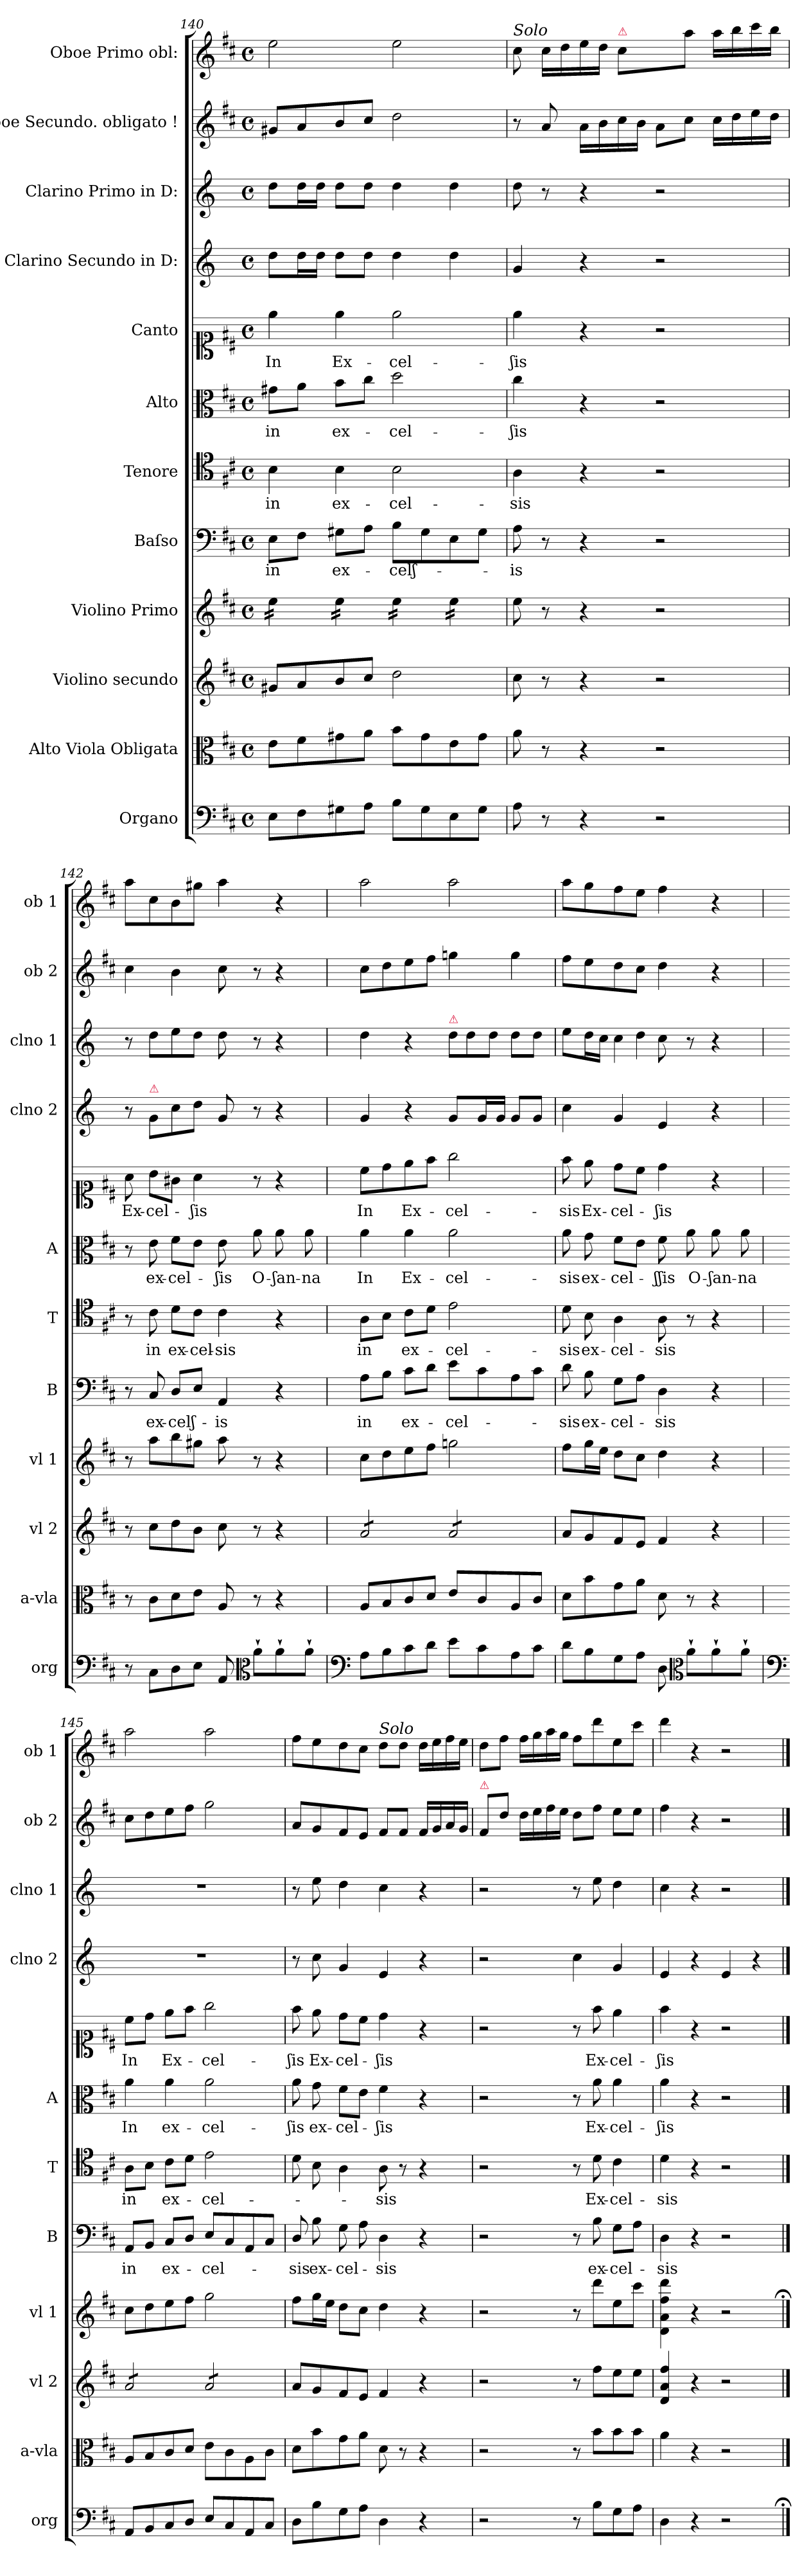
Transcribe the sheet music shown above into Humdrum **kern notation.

**kern	**kern	**kern	**dynam	**kern	**kern	**text	**kern	**text	**kern	**text	**dynam	**kern	**text	**dynam	**kern	**kern	**kern	**kern	**dynam
*part12	*part11	*part10	*part10	*part9	*part8	*part8	*part7	*part7	*part6	*part6	*part6	*part5	*part5	*part5	*part4	*part3	*part2	*part1	*part1
*staff12	*staff11	*staff10	*staff10	*staff9	*staff8	*staff8	*staff7	*staff7	*staff6	*staff6	*staff6	*staff5	*staff5	*staff5	*staff4	*staff3	*staff2	*staff1	*staff1
*I"Organo	*I"Alto Viola Obligata	*I"Violino secundo	*	*I"Violino Primo	*I"Baſso	*	*I"Tenore	*	*I"Alto	*	*	*I"Canto	*	*	*I"Clarino Secundo in D:	*I"Clarino Primo in D:	*I"Oboe Secundo. obligato !	*I"Oboe Primo obl:	*
*I'org	*I'a-vla	*I'vl 2	*	*I'vl 1	*I'B	*	*I'T	*	*I'A	*	*	*	*	*	*I'clno 2	*I'clno 1	*I'ob 2	*I'ob 1	*
*clefF4	*clefC3	*clefG2	*	*clefG2	*clefF4	*	*clefC4	*	*clefC3	*	*	*clefC1	*	*	*clefG2	*clefG2	*clefG2	*clefG2	*
*	*	*	*	*	*	*	*	*	*	*	*	*	*	*	*ITrd-1c-2	*ITrd-1c-2	*	*	*
*k[f#c#]	*k[f#c#]	*k[f#c#]	*	*k[f#c#]	*k[f#c#]	*	*k[f#c#]	*	*k[f#c#]	*	*	*k[f#c#]	*	*	*k[f#c#]	*k[f#c#]	*k[f#c#]	*k[f#c#]	*
*M4/4	*M4/4	*M4/4	*	*M4/4	*M4/4	*	*M4/4	*	*M4/4	*	*	*M4/4	*	*	*M4/4	*M4/4	*M4/4	*M4/4	*
*met(c)	*met(c)	*met(c)	*	*met(c)	*met(c)	*	*met(c)	*	*met(c)	*	*	*met(c)	*	*	*met(c)	*met(c)	*met(c)	*met(c)	*
=140	=140	=140	=140	=140	=140	=140	=140	=140	=140	=140	=140	=140	=140	=140	=140	=140	=140	=140	=140
!	!	!	!	!	!	!	!	!	!	!	!	!	!	!	!	!	!	!	!LO:DY:a
*	*	*	*	*tremolo	*	*	*	*	*	*	*	*	*	*	*	*	*	*	*
8E\L	8e\L	8g#X/L	.	16ee\LL	8E\L	in	4B\	in	8g#X\L	in	.	4ee\	In	.	8ee\L	8ee\L	8g#X/L	2ee\	f&colon;
.	.	.	.	16ee\	.	.	.	.	.	.	.	.	.	.	.	.	.	.	.
8F#\	8f#\	8a/	.	16ee\	8F#\J	.	.	.	8a\J	.	.	.	.	.	16ee\L	16ee\L	8a/	.	.
.	.	.	.	16ee\JJ	.	.	.	.	.	.	.	.	.	.	16ee\JJ	16ee\JJ	.	.	.
8G#X\	8g#X\	8b/	.	16ee\LL	8G#X\L	ex-	4B\	ex-	8b\L	ex-	.	4ee\	Ex-	.	8ee\L	8ee\L	8b/	.	.
.	.	.	.	16ee\	.	.	.	.	.	.	.	.	.	.	.	.	.	.	.
8A\J	8a\J	8cc#/J	.	16ee\	8A\J	.	.	.	8cc#\J	.	.	.	.	.	8ee\J	8ee\J	8cc#/J	.	.
.	.	.	.	16ee\JJ	.	.	.	.	.	.	.	.	.	.	.	.	.	.	.
8B\L	8b\L	2dd\	.	16ee\LL	8B\L	-celʃ-	2B\	-cel-	2dd\	-cel-	.	2ee\	-cel-	.	4ee\	4ee\	2dd\	2ee\	.
.	.	.	.	16ee\	.	.	.	.	.	.	.	.	.	.	.	.	.	.	.
8G#\	8g#\	.	.	16ee\	8G#\	.	.	.	.	.	.	.	.	.	.	.	.	.	.
.	.	.	.	16ee\JJ	.	.	.	.	.	.	.	.	.	.	.	.	.	.	.
8E\	8e\	.	.	16ee\LL	8E\	.	.	.	.	.	.	.	.	.	4ee\	4ee\	.	.	.
.	.	.	.	16ee\	.	.	.	.	.	.	.	.	.	.	.	.	.	.	.
8G#\J	8g#\J	.	.	16ee\	8G#\J	.	.	.	.	.	.	.	.	.	.	.	.	.	.
.	.	.	.	16ee\JJ	.	.	.	.	.	.	.	.	.	.	.	.	.	.	.
*	*	*	*	*Xtremolo	*	*	*	*	*	*	*	*	*	*	*	*	*	*	*
=141	=141	=141	=141	=141	=141	=141	=141	=141	=141	=141	=141	=141	=141	=141	=141	=141	=141	=141	=141
!	!	!	!	!	!	!	!	!	!	!	!	!	!	!	!	!	!	!LO:TX:a:i:t=Solo	!
8A\	8a\	8cc#\	.	8ee\	8A\	-is	4A\	-sis	4cc#\	-ʃis	.	4ee\	-ʃis	.	4a/	8ee\	8r	8cc#\	.
8r	8r	8r	.	8r	8r	.	.	.	.	.	.	.	.	.	.	8r	8a/	16cc#\LL	.
.	.	.	.	.	.	.	.	.	.	.	.	.	.	.	.	.	.	16dd\	.
4r	4r	4r	.	4r	4r	.	4r	.	4r	.	.	4r	.	.	4r	4r	16a\LL	16ee\	.
.	.	.	.	.	.	.	.	.	.	.	.	.	.	.	.	.	16b\	16dd\JJ	.
!	!	!	!	!	!	!	!	!	!	!	!	!	!	!	!	!	!	!LO:TX:a:color=crimson:t=⚠	!
!	!	!	!	!	!	!	!	!	!	!	!	!	!	!	!	!	!	!LO:N:vis=8	!
.	.	.	.	.	.	.	.	.	.	.	.	.	.	.	.	.	16cc#\	4cc#\L	.
.	.	.	.	.	.	.	.	.	.	.	.	.	.	.	.	.	16b\JJ	.	.
2r	2r	2r	.	2r	2r	.	2r	.	2r	.	.	2r	.	.	2r	2r	8a\L	.	.
.	.	.	.	.	.	.	.	.	.	.	.	.	.	.	.	.	8cc#\J	8aa\J	.
.	.	.	.	.	.	.	.	.	.	.	.	.	.	.	.	.	16cc#\LL	16aa\LL	.
.	.	.	.	.	.	.	.	.	.	.	.	.	.	.	.	.	16dd\	16bb\	.
.	.	.	.	.	.	.	.	.	.	.	.	.	.	.	.	.	16ee\	16ccc#\	.
.	.	.	.	.	.	.	.	.	.	.	.	.	.	.	.	.	16dd\JJ	16bb\JJ	.
=142	=142	=142	=142	=142	=142	=142	=142	=142	=142	=142	=142	=142	=142	=142	=142	=142	=142	=142	=142
8r	8r	8r	.	8r	8r	.	8r	.	8r	.	.	8a\	Ex-	.	8r	8r	4cc#\	8aa\L	.
!	!	!	!	!	!	!	!	!	!	!	!	!	!	!	!LO:TX:a:color=crimson:t=⚠	!	!	!	!
8C#\L	8c#\L	8cc#\L	.	8aa\L	8C#/	ex-	8c#\	in	8e\	ex-	.	8b\L	-cel-	.	8a/L	8ee\L	.	8cc#\	.
8D\	8d\	8dd\	.	8bb\	8D/L	-celʃ-	8d\L	ex-	8f#\L	-cel-	.	8g#X\J	.	.	8dd\	8ff#\	4b\	8b\	.
8E\J	8e\J	8b\J	.	8gg#X\J	8E/J	.	8c#\J	-cel-	8e\J	.	.	4a\	-ʃis	.	8ee\J	8ee\J	.	8gg#X\J	.
8AA/	8A/	8cc#\	.	8aa\	4AA/	-is	4c#\	-sis	8e\	-ʃis	.	.	.	.	8a/	8ee\	8cc#\	4aa\	.
*clefC3	*	*	*	*	*	*	*	*	*	*	*	*	*	*	*	*	*	*	*
8a`\L	8r	8r	.	8r	.	.	.	.	8a\	O-	.	8r	.	.	8r	8r	8r	.	.
8a`\	4r	4r	.	4r	4r	.	4r	.	8a\	-ʃan-	.	4r	.	.	4r	4r	4r	4r	.
8a`\J	.	.	.	.	.	.	.	.	8a\	-na	.	.	.	.	.	.	.	.	.
=143	=143	=143	=143	=143	=143	=143	=143	=143	=143	=143	=143	=143	=143	=143	=143	=143	=143	=143	=143
*clefF4	*	*	*	*	*	*	*	*	*	*	*	*	*	*	*	*	*	*	*
!	!	!	!	!	!	!	!	!LO:LY:i	!	!	!	!	!	!	!	!	!	!	!
*	*	*tremolo	*	*	*	*	*	*	*	*	*	*	*	*	*	*	*	*	*
8A\L	8A/L	8a/L	.	8cc#\L	8A\L	in	8A\L	in	4a\	In	.	8cc#\L	In	.	4a/	4ee\	8cc#\L	2aa\	.
8B\	8B/	8a/	.	8dd\	8B\J	.	8B\J	.	.	.	.	8dd\	.	.	.	.	8dd\	.	.
!	!	!	!	!	!	!	!	!LO:LY:i	!	!	!	!	!	!	!	!	!	!	!
8c#\	8c#/	8a/	.	8ee\	8c#\L	ex-	8c#\L	ex-	4a\	Ex-	.	8ee\	Ex-	.	4r	4r	8ee\	.	.
8d\J	8d/J	8a/J	.	8ff#\J	8d\J	.	8d\J	.	.	.	.	8ff#\J	.	.	.	.	8ff#\J	.	.
!	!	!	!	!	!	!	!	!LO:LY:i	!	!	!	!	!	!	!	!	!	!	!
*	*	*	*	*	*	*	*	*	*	*	*	*	*	*	*	*Xtuplet	*	*	*
!	!	!	!	!	!	!	!	!	!	!	!	!	!	!	!	!LO:TX:a:color=crimson:t=⚠	!	!	!
8e\L	8e/L	8a/L	.	2ggn\	8e\L	-cel-	2e\	-cel-	2a\	-cel-	.	2gg\	-cel-	.	8a/L	12ee\L	4ggn\	2aa\	.
.	.	.	.	.	.	.	.	.	.	.	.	.	.	.	.	12ee\	.	.	.
8c#\	8c#/	8a/	.	.	8c#\	.	.	.	.	.	.	.	.	.	16a/L	.	.	.	.
.	.	.	.	.	.	.	.	.	.	.	.	.	.	.	.	12ee\J	.	.	.
.	.	.	.	.	.	.	.	.	.	.	.	.	.	.	16a/JJ	.	.	.	.
8A\	8A/	8a/	.	.	8A\	.	.	.	.	.	.	.	.	.	8a/L	8ee\L	4gg\	.	.
8c#\J	8c#/J	8a/J	.	.	8c#\J	.	.	.	.	.	.	.	.	.	8a/J	8ee\J	.	.	.
*	*	*Xtremolo	*	*	*	*	*	*	*	*	*	*	*	*	*	*	*	*	*
=144	=144	=144	=144	=144	=144	=144	=144	=144	=144	=144	=144	=144	=144	=144	=144	=144	=144	=144	=144
!	!	!	!	!	!	!	!	!LO:LY:i	!	!	!	!	!	!	!	!	!	!	!
8d\L	8d\L	8a/L	.	8ff#\L	8d\	-sis	8d\	-sis	8a\	sis	.	8ff#\	-sis	.	4dd\	8ff#\L	8ff#\L	8aa\L	.
8B\	8b\	8g/	.	16gg\L	8B\	ex-	8B\	ex-	8g\	ex-	.	8ee\	Ex-	.	.	16ee\L	8ee\	8gg\	.
.	.	.	.	16ee\JJ	.	.	.	.	.	.	.	.	.	.	.	16dd\JJ	.	.	.
!	!	!	!	!	!	!	!	!	!	!	!	!	!	!	!	!LO:N:vis=4	!	!	!
8G\	8g\	8f#/	.	8dd\L	8G\L	-cel-	4A\	-cel-	8f#\L	-cel-	.	8dd\L	-cel-	.	4a/	8dd\	8dd\	8ff#\	.
!	!	!	!	!	!	!	!	!	!	!	!	!	!	!	!	!LO:N:vis=4	!	!	!
8A\J	8a\J	8e/J	.	8cc#\J	8A\J	.	.	.	8e\J	.	.	8cc#\J	.	.	.	8ee\	8cc#\J	8ee\J	.
!	!	!	!	!	!	!	!	!	!	!	!LO:DY:a	!	!	!	!	!	!	!	!
8D\	8d\	4f#/	.	4dd\	4D\	-sis	8A\	-sis	8f#\	-ʃʃis	p&colon;	4dd\	-ʃis	.	4f#/	8dd\	4dd\	4ff#\	.
*clefC3	*	*	*	*	*	*	*	*	*	*	*	*	*	*	*	*	*	*	*
8a`\L	8r	.	.	.	.	.	8r	.	8a\	O-	.	.	.	.	.	8r	.	.	.
8a`\	4r	4r	.	4r	4r	.	4r	.	8a\	-ʃan-	.	4r	.	.	4r	4r	4r	4r	.
8a`\J	.	.	.	.	.	.	.	.	8a\	-na	.	.	.	.	.	.	.	.	.
=145	=145	=145	=145	=145	=145	=145	=145	=145	=145	=145	=145	=145	=145	=145	=145	=145	=145	=145	=145
*clefF4	*	*	*	*	*	*	*	*	*	*	*	*	*	*	*	*	*	*	*
!	!	!	!LO:DY:a	!	!	!	!	!	!	!	!	!	!	!LO:DY:a	!	!	!	!	!
*	*	*tremolo	*	*	*	*	*	*	*	*	*	*	*	*	*	*	*	*	*
8AA/L	8A/L	8a/L	p&colon;	8cc#\L	8AA/L	in	8A\L	in	4a\	In	.	8cc#\L	In	pia&colon;	1r	1r	8cc#\L	2aa\	.
8BB/	8B/	8a/	.	8dd\	8BB/J	.	8B\J	.	.	.	.	8dd\J	.	.	.	.	8dd\	.	.
8C#/	8c#/	8a/	.	8ee\	8C#/L	ex-	8c#\L	ex-	4a\	ex-	.	8ee\L	Ex-	.	.	.	8ee\	.	.
8D/J	8d/J	8a/J	.	8ff#\J	8D/J	.	8d\J	.	.	.	.	8ff#\J	.	.	.	.	8ff#\J	.	.
8E/L	8e\L	8a/L	.	2gg\	8E/L	-cel-	2e\	-cel-	2a\	-cel-	.	2gg\	-cel-	.	.	.	2gg\	2aa\	.
8C#/	8c#\	8a/	.	.	8C#/	.	.	.	.	.	.	.	.	.	.	.	.	.	.
8AA/	8A\	8a/	.	.	8AA/	.	.	.	.	.	.	.	.	.	.	.	.	.	.
8C#/J	8c#\J	8a/J	.	.	8C#/J	.	.	.	.	.	.	.	.	.	.	.	.	.	.
*	*	*Xtremolo	*	*	*	*	*	*	*	*	*	*	*	*	*	*	*	*	*
=146	=146	=146	=146	=146	=146	=146	=146	=146	=146	=146	=146	=146	=146	=146	=146	=146	=146	=146	=146
!	!	!	!	!	!	!	!	!	!	!	!LO:DY:a	!	!	!	!	!	!	!	!
8D\L	8d\L	8a/L	.	8ff#\L	8D/	-sis	8d\	.	8a\	-ʃis	f&colon;	8ff#\	-ʃis	.	8r	8r	8a/L	8ff#\L	.
8B\	8b\	8g/	.	16gg\L	8B\	ex-	8B\	.	8g\	ex-	.	8ee\	Ex-	.	8dd\	8ff#\	8g/	8ee\	.
.	.	.	.	16ee\JJ	.	.	.	.	.	.	.	.	.	.	.	.	.	.	.
8G\	8g\	8f#/	.	8dd\L	8G\	-cel-	4A\	.	8f#\L	-cel-	.	8dd\L	-cel-	.	4a/	4ee\	8f#/	8dd\	.
8A\J	8a\J	8e/J	.	8cc#\J	8A\	.	.	.	8e\J	.	.	8cc#\J	.	.	.	.	8e/J	8cc#\J	.
!	!	!	!	!	!	!	!	!	!	!	!	!	!	!	!	!	!	!LO:TX:a:i:t=Solo	!
4D\	8d\	4f#/	.	4dd\	4D\	-sis	8A\	-sis	4f#\	-ʃis	.	4dd\	-ʃis	.	4f#/	4dd\	8f#/L	8dd\L	.
.	8r	.	.	.	.	.	8r	.	.	.	.	.	.	.	.	.	8f#/J	8dd\J	.
4r	4r	4r	.	4r	4r	.	4r	.	4r	.	.	4r	.	.	4r	4r	16f#/LL	16dd\LL	.
.	.	.	.	.	.	.	.	.	.	.	.	.	.	.	.	.	16g/	16ee\	.
.	.	.	.	.	.	.	.	.	.	.	.	.	.	.	.	.	16a/	16ff#\	.
.	.	.	.	.	.	.	.	.	.	.	.	.	.	.	.	.	16g/JJ	16ee\JJ	.
=147	=147	=147	=147	=147	=147	=147	=147	=147	=147	=147	=147	=147	=147	=147	=147	=147	=147	=147	=147
!	!	!	!	!	!	!	!	!	!	!	!	!	!	!	!	!	!LO:TX:a:color=crimson:t=⚠	!	!
2r	2r	2r	.	2r	2r	.	2r	.	2r	.	.	2r	.	.	2r	2r	8f#/L	8dd\L	.
.	.	.	.	.	.	.	.	.	.	.	.	.	.	.	.	.	8dd\J	8ff#\J	.
.	.	.	.	.	.	.	.	.	.	.	.	.	.	.	.	.	16dd\LL	16ff#\LL	.
.	.	.	.	.	.	.	.	.	.	.	.	.	.	.	.	.	16ee\	16gg\	.
.	.	.	.	.	.	.	.	.	.	.	.	.	.	.	.	.	16ff#\	16aa\	.
.	.	.	.	.	.	.	.	.	.	.	.	.	.	.	.	.	16ee\JJ	16gg\JJ	.
8r	8r	8r	.	8r	8r	.	8r	.	8r	.	.	8r	.	.	4dd\	8r	8dd\L	8ff#\L	.
8B\L	8b\L	8ff#\L	.	8ddd\L	8B\	ex-	8d\	Ex-	8a\	Ex-	.	8ff#\	Ex-	.	.	8ff#\	8ff#\J	8ddd\	.
8G\	8b\	8ee\	.	8ee\	8G\L	-cel-	4c#\	-cel-	4a\	-cel-	.	4ee\	-cel-	.	4a/	4ee\	8ee\L	8ee\	.
8A\J	8b\J	8ee\J	.	8ccc#\J	8A\J	.	.	.	.	.	.	.	.	.	.	.	8ee\J	8ccc#\J	.
=148	=148	=148	=148	=148	=148	=148	=148	=148	=148	=148	=148	=148	=148	=148	=148	=148	=148	=148	=148
4D\	4a\	4d/ 4a/ 4ff#/	.	4d\ 4a\ 4ff#\ 4ddd\	4D\	-sis	4d\	-sis	4a\	-ʃis	.	4ff#\	-ʃis	.	4f#/	4dd\	4ff#\	4ddd\	.
4r	4r	4r	.	4r	4r	.	4r	.	4r	.	.	4r	.	.	4r	4r	4r	4r	.
2r	2r	2r	.	2r	2r	.	2r	.	2r	.	.	2r	.	.	4f#/	2r	2r	2r	.
.	.	.	.	.	.	.	.	.	.	.	.	.	.	.	4r	.	.	.	.
==;	==	==	==	==;	==	==	==	==	==	==	==	==	==	==	==	==	==	==	==
*-	*-	*-	*-	*-	*-	*-	*-	*-	*-	*-	*-	*-	*-	*-	*-	*-	*-	*-	*-
